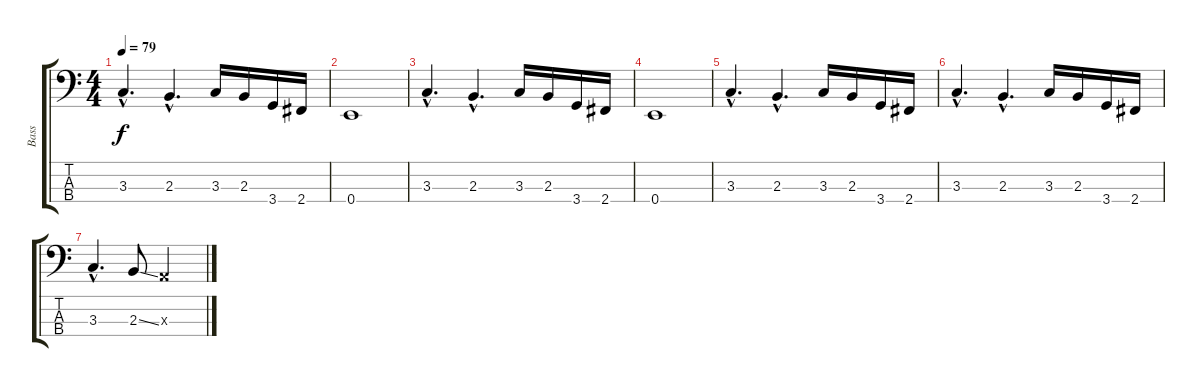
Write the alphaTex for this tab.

\track ("Bass" "Bass") {instrument electricbasspick}
\staff {score tabs}
\tuning (G2 D2 A1 E1) {hide}
\ts (4 4)
\tempo 79
\clef f4
\ks c
3.3{hac}.4{d dy f} 2.3{hac}.4{d} 3.3.16 2.3.16 3.4.16 2.4.16 |
0.4.1 |
3.3{hac}.4{d} 2.3{hac}.4{d} 3.3.16 2.3.16 3.4.16 2.4.16 |
0.4.1 |
3.3{hac}.4{d} 2.3{hac}.4{d} 3.3.16 2.3.16 3.4.16 2.4.16 |
3.3{hac}.4{d} 2.3{hac}.4{d} 3.3.16 2.3.16 3.4.16 2.4.16 |
3.3{hac}.4{d} 2.3{ss}.8 0.3{x}.2
